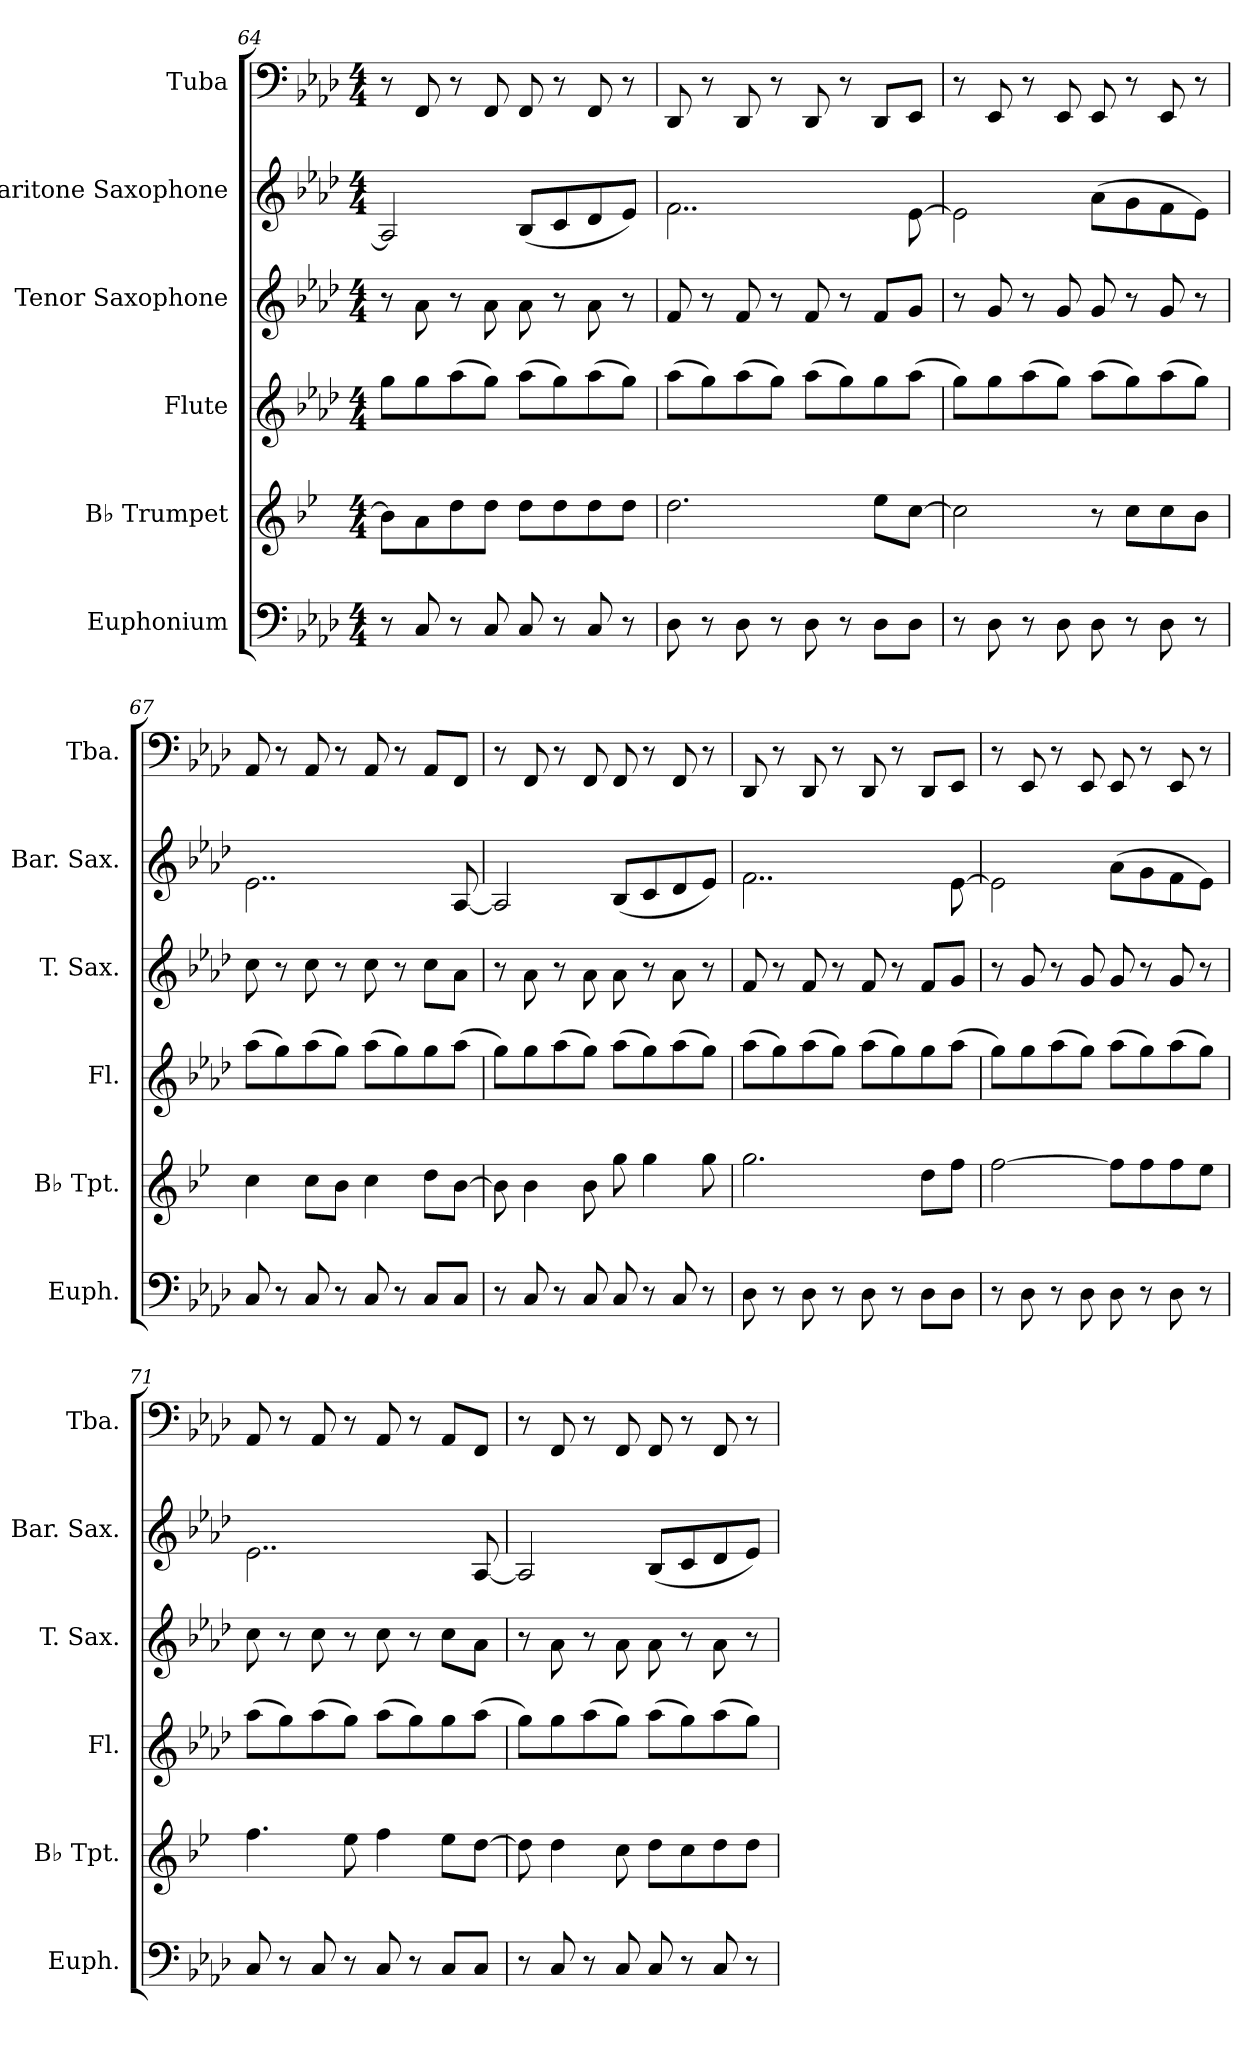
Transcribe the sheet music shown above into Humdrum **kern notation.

**kern	**kern	**kern	**kern	**kern	**kern
*part6	*part5	*part4	*part3	*part2	*part1
*staff6	*staff5	*staff4	*staff3	*staff2	*staff1
*I"Euphonium	*I"B♭ Trumpet	*I"Flute	*I"Tenor Saxophone	*I"Baritone Saxophone	*I"Tuba
*I'Euph.	*I'B♭ Tpt.	*I'Fl.	*I'T. Sax.	*I'Bar. Sax.	*I'Tba.
*clefF4	*clefG2	*clefG2	*clefG2	*clefG2	*clefF4
*	*ITrd1c2	*	*ITrd8c14	*ITrd12c21	*
*k[b-e-a-d-]	*k[b-e-a-d-]	*k[b-e-a-d-]	*k[b-e-a-d-]	*k[b-e-a-d-]	*k[b-e-a-d-]
*M4/4	*M4/4	*M4/4	*M4/4	*M4/4	*M4/4
=64	=64	=64	=64	=64	=64
8r	8a-\L]	8gg\L	8r	2AA-/]	8r
8C/	8g\	8gg\	8A-\	.	8FF/
8r	8cc\	(8aa-\	8r	.	8r
8C/	8cc\J	8gg\J)	8A-\	.	8FF/
8C/	8cc\L	(8aa-\L	8A-\	(8BB-/L	8FF/
8r	8cc\	8gg\)	8r	8C/	8r
8C/	8cc\	(8aa-\	8A-\	8D-/	8FF/
8r	8cc\J	8gg\J)	8r	8E-/J)	8r
=65	=65	=65	=65	=65	=65
8D-\	2.cc\	(8aa-\L	8F/	2..F\	8DD-/
8r	.	8gg\)	8r	.	8r
8D-\	.	(8aa-\	8F/	.	8DD-/
8r	.	8gg\J)	8r	.	8r
8D-\	.	(8aa-\L	8F/	.	8DD-/
8r	.	8gg\)	8r	.	8r
8D-\L	8dd-\L	8gg\	8F/L	.	8DD-/L
8D-\J	[8b-\J	(8aa-\J	8G/J	[8E-\	8EE-/J
!!LO:PB:g=z
=66	=66	=66	=66	=66	=66
8r	2b-\]	8gg\L)	8r	2E-\]	8r
8D-\	.	8gg\	8G/	.	8EE-/
8r	.	(8aa-\	8r	.	8r
8D-\	.	8gg\J)	8G/	.	8EE-/
8D-\	8r	(8aa-\L	8G/	(8A-\L	8EE-/
8r	8b-\L	8gg\)	8r	8G\	8r
8D-\	8b-\	(8aa-\	8G/	8F\	8EE-/
8r	8a-\J	8gg\J)	8r	8E-\J)	8r
=67	=67	=67	=67	=67	=67
8C/	4b-\	(8aa-\L	8c\	2..E-\	8AA-/
8r	.	8gg\)	8r	.	8r
8C/	8b-\L	(8aa-\	8c\	.	8AA-/
8r	8a-\J	8gg\J)	8r	.	8r
8C/	4b-\	(8aa-\L	8c\	.	8AA-/
8r	.	8gg\)	8r	.	8r
8C/L	8cc\L	8gg\	8c\L	.	8AA-/L
8C/J	[8a-\J	(8aa-\J	8A-\J	[8AA-/	8FF/J
=68	=68	=68	=68	=68	=68
8r	8a-\]	8gg\L)	8r	2AA-/]	8r
8C/	4a-\	8gg\	8A-\	.	8FF/
8r	.	(8aa-\	8r	.	8r
8C/	8a-\	8gg\J)	8A-\	.	8FF/
8C/	8ff\	(8aa-\L	8A-\	(8BB-/L	8FF/
8r	4ff\	8gg\)	8r	8C/	8r
8C/	.	(8aa-\	8A-\	8D-/	8FF/
8r	8ff\	8gg\J)	8r	8E-/J)	8r
!!LO:LB:g=z
=69	=69	=69	=69	=69	=69
8D-\	2.ff\	(8aa-\L	8F/	2..F\	8DD-/
8r	.	8gg\)	8r	.	8r
8D-\	.	(8aa-\	8F/	.	8DD-/
8r	.	8gg\J)	8r	.	8r
8D-\	.	(8aa-\L	8F/	.	8DD-/
8r	.	8gg\)	8r	.	8r
8D-\L	8cc\L	8gg\	8F/L	.	8DD-/L
8D-\J	8ee-\J	(8aa-\J	8G/J	[8E-\	8EE-/J
=70	=70	=70	=70	=70	=70
8r	[2ee-\	8gg\L)	8r	2E-\]	8r
8D-\	.	8gg\	8G/	.	8EE-/
8r	.	(8aa-\	8r	.	8r
8D-\	.	8gg\J)	8G/	.	8EE-/
8D-\	8ee-\L]	(8aa-\L	8G/	(8A-\L	8EE-/
8r	8ee-\	8gg\)	8r	8G\	8r
8D-\	8ee-\	(8aa-\	8G/	8F\	8EE-/
8r	8dd-\J	8gg\J)	8r	8E-\J)	8r
=71	=71	=71	=71	=71	=71
8C/	4.ee-\	(8aa-\L	8c\	2..E-\	8AA-/
8r	.	8gg\)	8r	.	8r
8C/	.	(8aa-\	8c\	.	8AA-/
8r	8dd-\	8gg\J)	8r	.	8r
8C/	4ee-\	(8aa-\L	8c\	.	8AA-/
8r	.	8gg\)	8r	.	8r
8C/L	8dd-\L	8gg\	8c\L	.	8AA-/L
8C/J	[8cc\J	(8aa-\J	8A-\J	[8AA-/	8FF/J
!!LO:PB:g=z
=72	=72	=72	=72	=72	=72
8r	8cc\]	8gg\L)	8r	2AA-/]	8r
8C/	4cc\	8gg\	8A-\	.	8FF/
8r	.	(8aa-\	8r	.	8r
8C/	8b-\	8gg\J)	8A-\	.	8FF/
8C/	8cc\L	(8aa-\L	8A-\	(8BB-/L	8FF/
8r	8b-\	8gg\)	8r	8C/	8r
8C/	8cc\	(8aa-\	8A-\	8D-/	8FF/
8r	8cc\J	8gg\J)	8r	8E-/J)	8r
=	=	=	=	=	=
*-	*-	*-	*-	*-	*-
